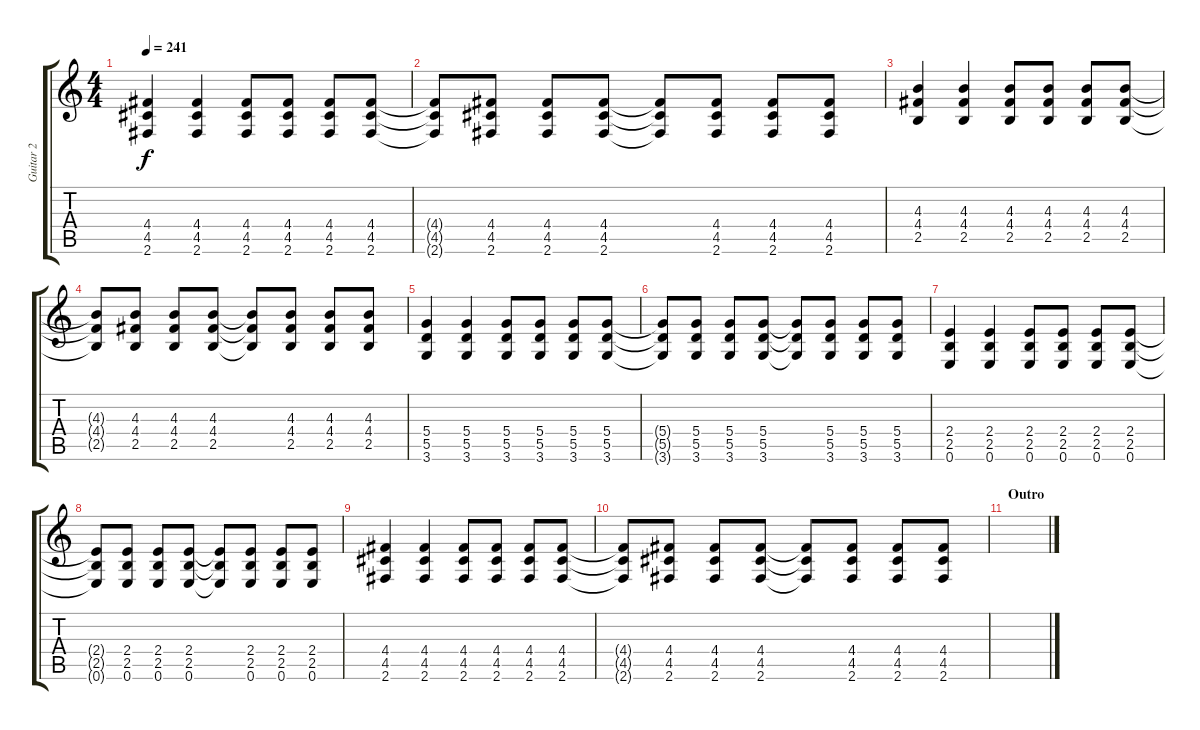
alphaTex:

\track ("Guitar 2" "Guitar 2") {instrument overdrivenguitar}
\staff {score tabs}
\tuning (E4 B3 G3 D3 A2 E2) {hide}
\ts (4 4)
\tempo 241
\clef g2
\ks c
(4.4 4.5 2.6).4{dy f} (4.4 4.5 2.6).4 (4.4 4.5 2.6).8 (4.4 4.5 2.6).8 (4.4 4.5 2.6).8 (4.4 4.5 2.6).8 |
(4.4{t} 4.5{t} 2.6{t}).8 (4.4 4.5 2.6).8 (4.4 4.5 2.6).8 (4.4 4.5 2.6).8 (4.4{t} 4.5{t} 2.6{t}).8 (4.4 4.5 2.6).8 (4.4 4.5 2.6).8 (4.4 4.5 2.6).8 |
(4.3 4.4 2.5).4 (4.3 4.4 2.5).4 (4.3 4.4 2.5).8 (4.3 4.4 2.5).8 (4.3 4.4 2.5).8 (4.3 4.4 2.5).8 |
(4.3{t} 4.4{t} 2.5{t}).8 (4.3 4.4 2.5).8 (4.3 4.4 2.5).8 (4.3 4.4 2.5).8 (4.3{t} 4.4{t} 2.5{t}).8 (4.3 4.4 2.5).8 (4.3 4.4 2.5).8 (4.3 4.4 2.5).8 |
(5.4 5.5 3.6).4 (5.4 5.5 3.6).4 (5.4 5.5 3.6).8 (5.4 5.5 3.6).8 (5.4 5.5 3.6).8 (5.4 5.5 3.6).8 |
(5.4{t} 5.5{t} 3.6{t}).8 (5.4 5.5 3.6).8 (5.4 5.5 3.6).8 (5.4 5.5 3.6).8 (5.4{t} 5.5{t} 3.6{t}).8 (5.4 5.5 3.6).8 (5.4 5.5 3.6).8 (5.4 5.5 3.6).8 |
(2.4 2.5 0.6).4 (2.4 2.5 0.6).4 (2.4 2.5 0.6).8 (2.4 2.5 0.6).8 (2.4 2.5 0.6).8 (2.4 2.5 0.6).8 |
(2.4{t} 2.5{t} 0.6{t}).8 (2.4 2.5 0.6).8 (2.4 2.5 0.6).8 (2.4 2.5 0.6).8 (2.4{t} 2.5{t} 0.6{t}).8 (2.4 2.5 0.6).8 (2.4 2.5 0.6).8 (2.4 2.5 0.6).8 |
(4.4 4.5 2.6).4 (4.4 4.5 2.6).4 (4.4 4.5 2.6).8 (4.4 4.5 2.6).8 (4.4 4.5 2.6).8 (4.4 4.5 2.6).8 |
(4.4{t} 4.5{t} 2.6{t}).8 (4.4 4.5 2.6).8 (4.4 4.5 2.6).8 (4.4 4.5 2.6).8 (4.4{t} 4.5{t} 2.6{t}).8 (4.4 4.5 2.6).8 (4.4 4.5 2.6).8 (4.4 4.5 2.6).8 |
\section ("" "Outro")
